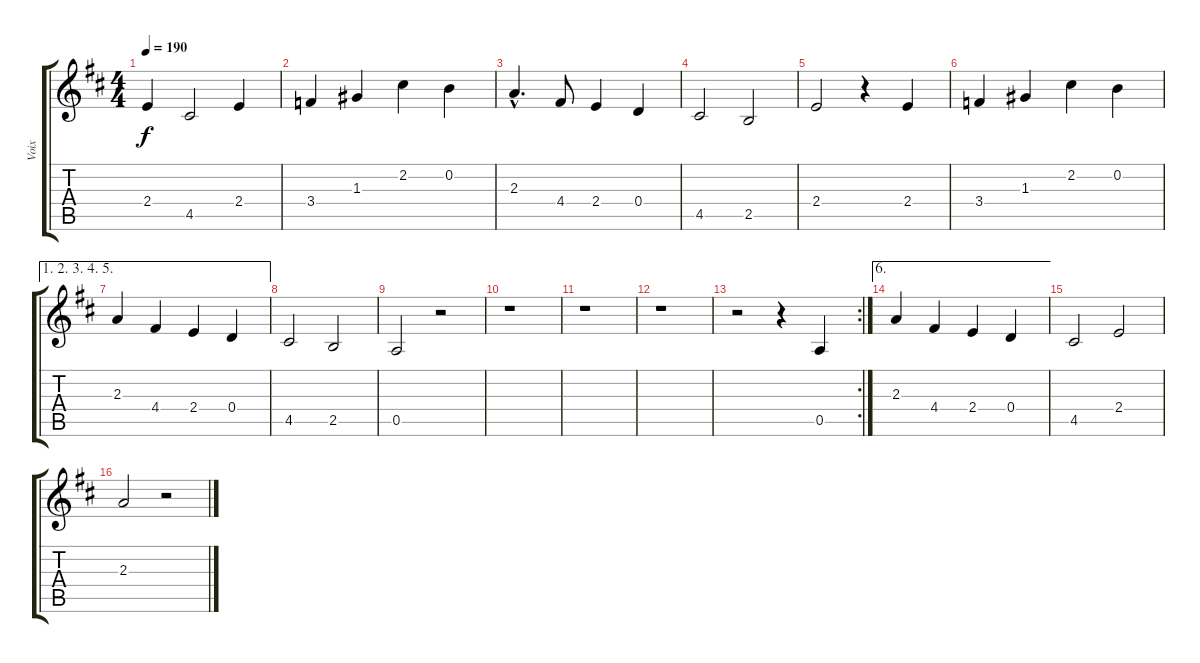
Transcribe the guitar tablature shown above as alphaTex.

\track ("Voix" "Voix") {instrument contrabass}
\staff {score tabs}
\tuning (E4 B3 G3 D3 A2 E2) {hide}
\ts (4 4)
\tempo 190
\clef g2
\ks d
2.4.4{dy f} 4.5.2 2.4.4 |
3.4.4 1.3.4 2.2.4 0.2.4 |
2.3{hac}.4{d} 4.4.8 2.4.4 0.4.4 |
4.5.2 2.5.2 |
2.4.2 r.4 2.4.4 |
3.4.4 1.3.4 2.2.4 0.2.4 |
\ae (1 2 3 4 5)
2.3.4 4.4.4 2.4.4 0.4.4 |
4.5.2 2.5.2 |
0.5.2 r.2 |
r.1 |
r.1 |
r.1 |
\rc 2
r.2 r.4 0.5.4 |
\ae 6
2.3.4 4.4.4 2.4.4 0.4.4 |
4.5.2 2.4.2 |
2.3.2 r.2
